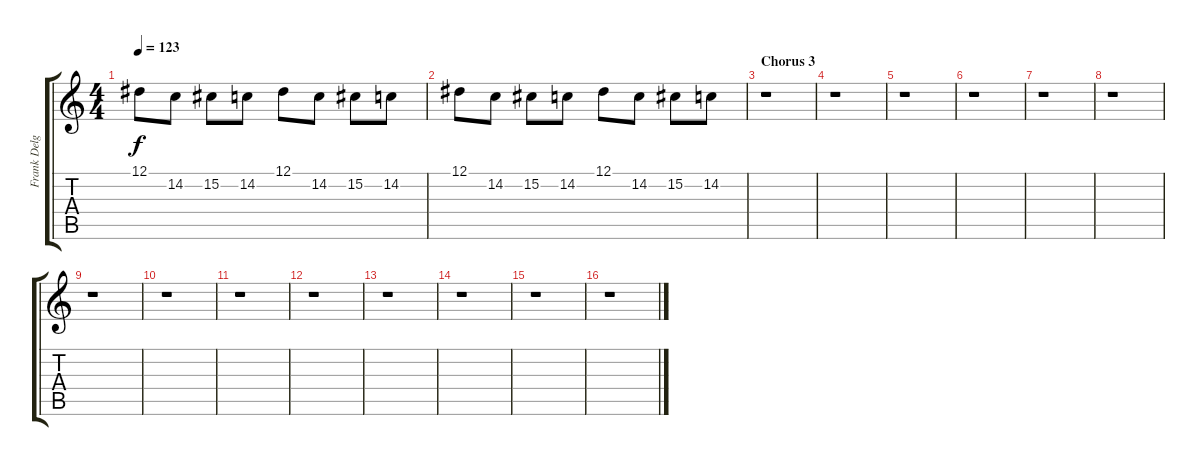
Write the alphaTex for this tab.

\track ("Frank Delgado" "Frank Delg") {instrument marimba}
\staff {score tabs}
\tuning (Eb4 Bb3 Gb3 Db3 Ab2 Db2) {hide}
\ts (4 4)
\tempo 123
\clef g2
\ks c
12.1.8{dy f} 14.2.8 15.2.8 14.2.8 12.1.8 14.2.8 15.2.8 14.2.8 |
12.1.8 14.2.8 15.2.8 14.2.8 12.1.8 14.2.8 15.2.8 14.2.8{volume 10} |
\section ("" "Chorus 3")
r.1 |
r.1 |
r.1 |
r.1 |
r.1 |
r.1 |
r.1 |
r.1 |
r.1 |
r.1 |
r.1 |
r.1 |
r.1 |
r.1
